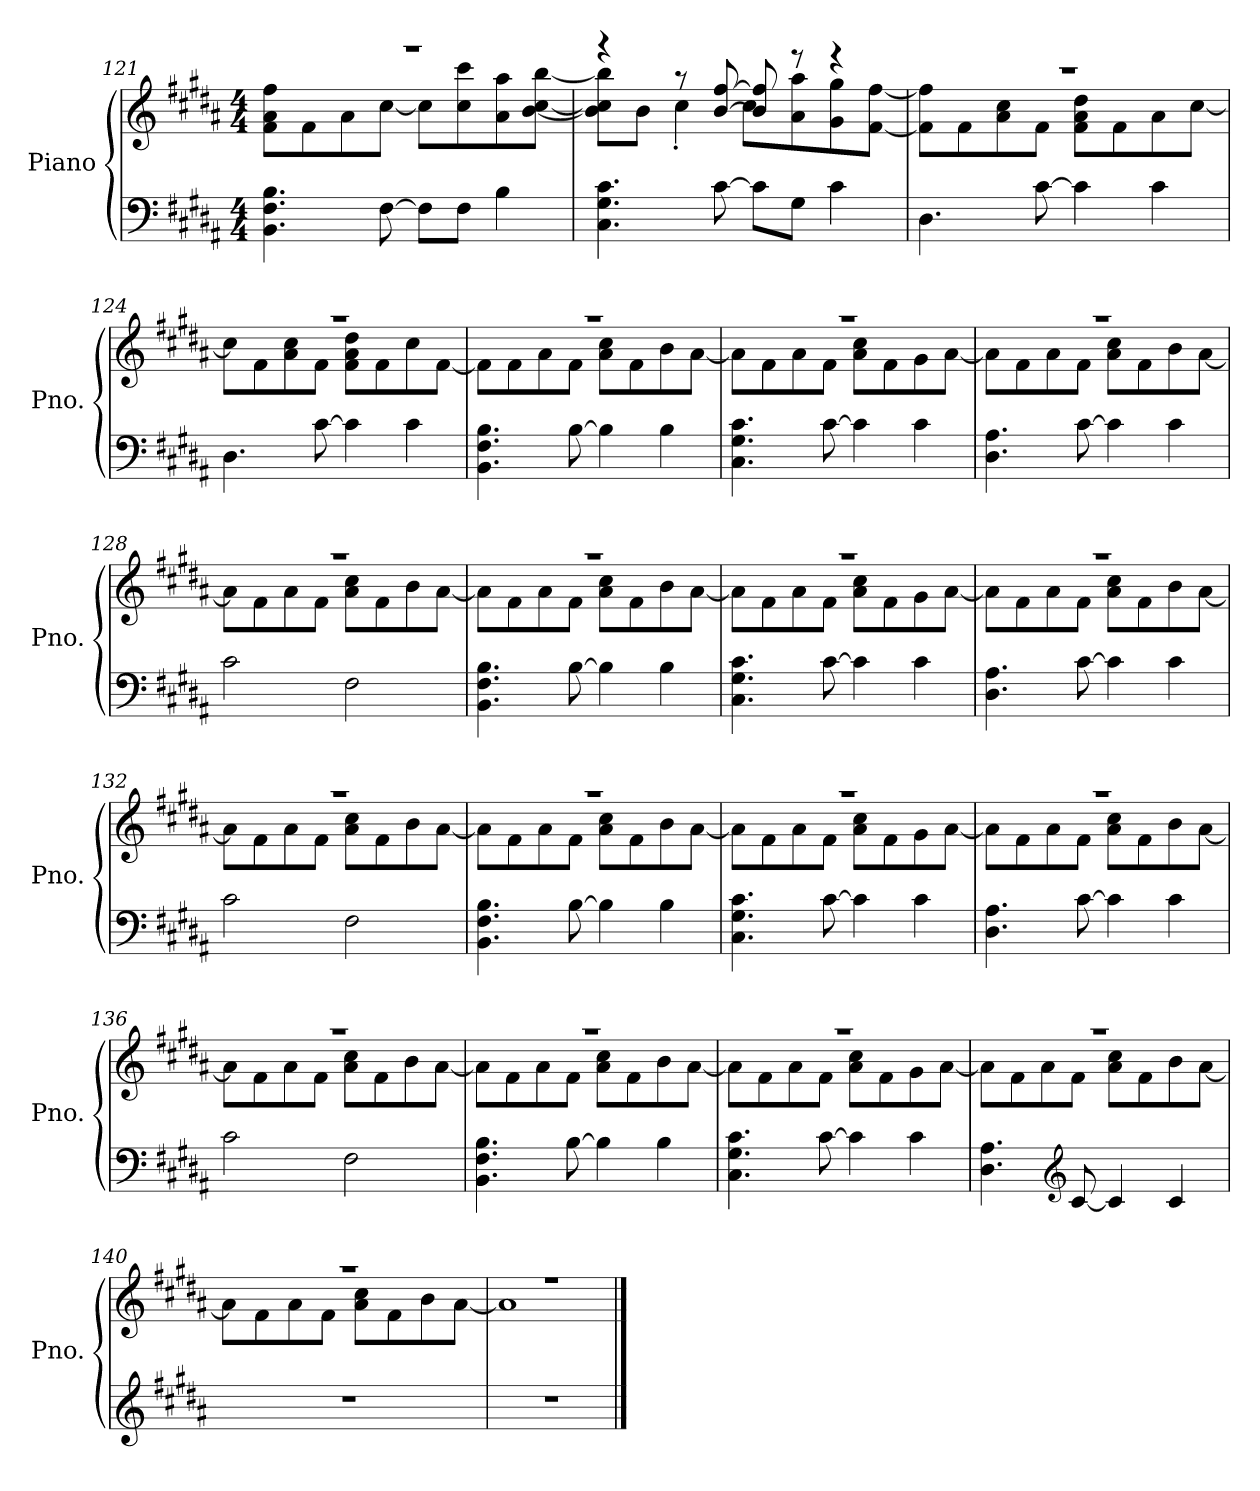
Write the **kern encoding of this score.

**kern	**kern
*part1	*part1
*staff2	*staff1
*I"Piano	*
*I'Pno.	*
*clefF4	*clefG2
*k[f#c#g#d#a#]	*k[f#c#g#d#a#]
*M4/4	*M4/4
=121	=121
*	*^
4.BB\ 4.F#\ 4.B\	1r	8f#\ 8a#\ 8ff#\L
.	.	8f#\
.	.	8a#\
[8F#\	.	[8cc#\J
8F#\L]	.	8cc#\L]
8F#\J	.	8cc#\ 8ccc#\
4B\	.	8a#\ 8aa#\
.	.	[8b\ [8cc#\ [8bb\J
!!LO:LB:g=z	!!
=122	=122	=122
4.C#\ 4.G#\ 4.c#\	4r	8b\] 8cc#\] 8bb\]L
.	.	8b\J
.	8r	4cc#'\
[8c#\	[8b/ [8ff#/	.
8c#\L]	8b/] 8ff#/]	8cc#\L
8G#\J	8r	8a#\ 8aa#\
4c#\	4r	8g#\ 8gg#\
.	.	[8f#\ [8ff#\J
=123	=123	=123
4.D#\	1r	8f#\] 8ff#\]L
.	.	8f#\
.	.	8a#\ 8cc#\
[8c#\	.	8f#\J
4c#\]	.	8f#\ 8a#\ 8dd#\L
.	.	8f#\
4c#\	.	8a#\
.	.	[8cc#\J
=124	=124	=124
4.D#\	1r	8cc#\L]
.	.	8f#\
.	.	8a#\ 8cc#\
[8c#\	.	8f#\J
4c#\]	.	8f#\ 8a#\ 8dd#\L
.	.	8f#\
4c#\	.	8cc#\
.	.	[8f#\J
=125	=125	=125
4.BB\ 4.F#\ 4.B\	1r	8f#\L]
.	.	8f#\
.	.	8a#\
[8B\	.	8f#\J
4B\]	.	8a#\ 8cc#\L
.	.	8f#\
4B\	.	8b\
.	.	[8a#\J
!!LO:LB:g=z	!!
=126	=126	=126
4.C#\ 4.G#\ 4.c#\	1r	8a#\L]
.	.	8f#\
.	.	8a#\
[8c#\	.	8f#\J
4c#\]	.	8a#\ 8cc#\L
.	.	8f#\
4c#\	.	8g#\
.	.	[8a#\J
=127	=127	=127
4.D#\ 4.A#\	1r	8a#\L]
.	.	8f#\
.	.	8a#\
[8c#\	.	8f#\J
4c#\]	.	8a#\ 8cc#\L
.	.	8f#\
4c#\	.	8b\
.	.	[8a#\J
=128	=128	=128
2c#\	1r	8a#\L]
.	.	8f#\
.	.	8a#\
.	.	8f#\J
2F#\	.	8a#\ 8cc#\L
.	.	8f#\
.	.	8b\
.	.	[8a#\J
=129	=129	=129
4.BB\ 4.F#\ 4.B\	1r	8a#\L]
.	.	8f#\
.	.	8a#\
[8B\	.	8f#\J
4B\]	.	8a#\ 8cc#\L
.	.	8f#\
4B\	.	8b\
.	.	[8a#\J
=130	=130	=130
4.C#\ 4.G#\ 4.c#\	1r	8a#\L]
.	.	8f#\
.	.	8a#\
[8c#\	.	8f#\J
4c#\]	.	8a#\ 8cc#\L
.	.	8f#\
4c#\	.	8g#\
.	.	[8a#\J
!!LO:LB:g=z	!!
=131	=131	=131
4.D#\ 4.A#\	1r	8a#\L]
.	.	8f#\
.	.	8a#\
[8c#\	.	8f#\J
4c#\]	.	8a#\ 8cc#\L
.	.	8f#\
4c#\	.	8b\
.	.	[8a#\J
=132	=132	=132
2c#\	1r	8a#\L]
.	.	8f#\
.	.	8a#\
.	.	8f#\J
2F#\	.	8a#\ 8cc#\L
.	.	8f#\
.	.	8b\
.	.	[8a#\J
=133	=133	=133
4.BB\ 4.F#\ 4.B\	1r	8a#\L]
.	.	8f#\
.	.	8a#\
[8B\	.	8f#\J
4B\]	.	8a#\ 8cc#\L
.	.	8f#\
4B\	.	8b\
.	.	[8a#\J
=134	=134	=134
4.C#\ 4.G#\ 4.c#\	1r	8a#\L]
.	.	8f#\
.	.	8a#\
[8c#\	.	8f#\J
4c#\]	.	8a#\ 8cc#\L
.	.	8f#\
4c#\	.	8g#\
.	.	[8a#\J
=135	=135	=135
4.D#\ 4.A#\	1r	8a#\L]
.	.	8f#\
.	.	8a#\
[8c#\	.	8f#\J
4c#\]	.	8a#\ 8cc#\L
.	.	8f#\
4c#\	.	8b\
.	.	[8a#\J
!!LO:LB:g=z	!!
=136	=136	=136
2c#\	1r	8a#\L]
.	.	8f#\
.	.	8a#\
.	.	8f#\J
2F#\	.	8a#\ 8cc#\L
.	.	8f#\
.	.	8b\
.	.	[8a#\J
=137	=137	=137
4.BB\ 4.F#\ 4.B\	1r	8a#\L]
.	.	8f#\
.	.	8a#\
[8B\	.	8f#\J
4B\]	.	8a#\ 8cc#\L
.	.	8f#\
4B\	.	8b\
.	.	[8a#\J
=138	=138	=138
4.C#\ 4.G#\ 4.c#\	1r	8a#\L]
.	.	8f#\
.	.	8a#\
[8c#\	.	8f#\J
4c#\]	.	8a#\ 8cc#\L
.	.	8f#\
4c#\	.	8g#\
.	.	[8a#\J
=139	=139	=139
4.D#\ 4.A#\	1r	8a#\L]
.	.	8f#\
.	.	8a#\
*clefG2	*	*
[8c#/	.	8f#\J
4c#/]	.	8a#\ 8cc#\L
.	.	8f#\
4c#/	.	8b\
.	.	[8a#\J
=140	=140	=140
1r	1r	8a#\L]
.	.	8f#\
.	.	8a#\
.	.	8f#\J
.	.	8a#\ 8cc#\L
.	.	8f#\
.	.	8b\
.	.	[8a#\J
!!LO:PB:g=z	!!
=141	=141	=141
1r	1r	1a#]
*	*v	*v
==	==
*-	*-
